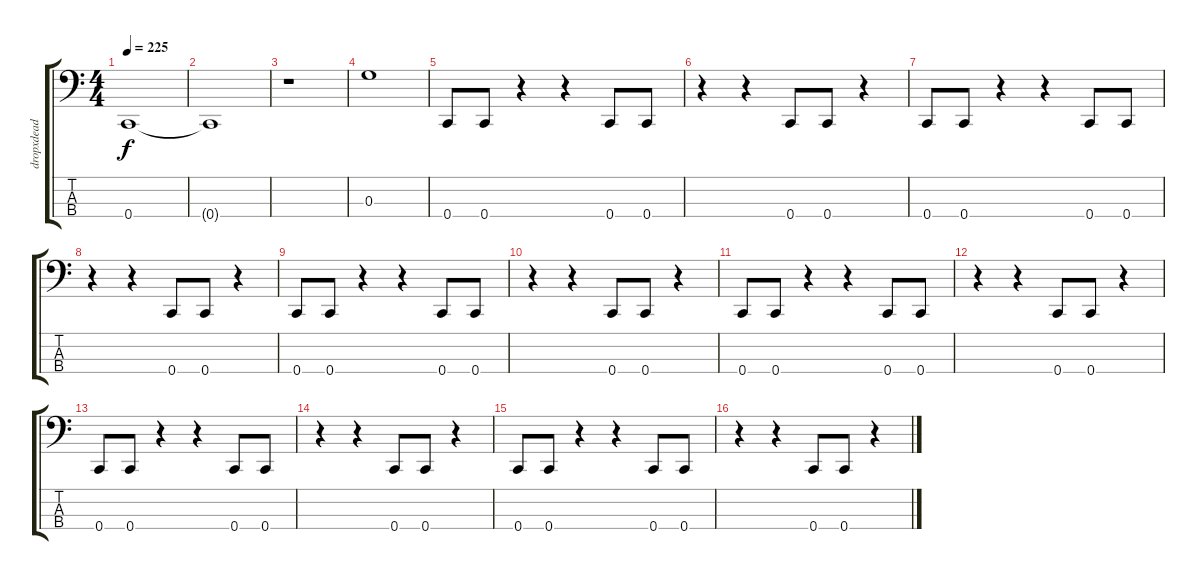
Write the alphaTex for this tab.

\track ("dropxdead" "dropxdead") {instrument electricbassfinger}
\staff {score tabs}
\tuning (F2 C2 G2 C1) {hide}
\ts (4 4)
\tempo 225
\clef f4
\ks c
0.4.1{dy f} |
0.4{t}.1 |
r.1 |
0.3.1 |
0.4.8 0.4.8 r.4 r.4 0.4.8 0.4.8 |
r.4 r.4 0.4.8 0.4.8 r.4 |
0.4.8 0.4.8 r.4 r.4 0.4.8 0.4.8 |
r.4 r.4 0.4.8 0.4.8 r.4 |
0.4.8 0.4.8 r.4 r.4 0.4.8 0.4.8 |
r.4 r.4 0.4.8 0.4.8 r.4 |
0.4.8 0.4.8 r.4 r.4 0.4.8 0.4.8 |
r.4 r.4 0.4.8 0.4.8 r.4 |
0.4.8 0.4.8 r.4 r.4 0.4.8 0.4.8 |
r.4 r.4 0.4.8 0.4.8 r.4 |
0.4.8 0.4.8 r.4 r.4 0.4.8 0.4.8 |
r.4 r.4 0.4.8 0.4.8 r.4
